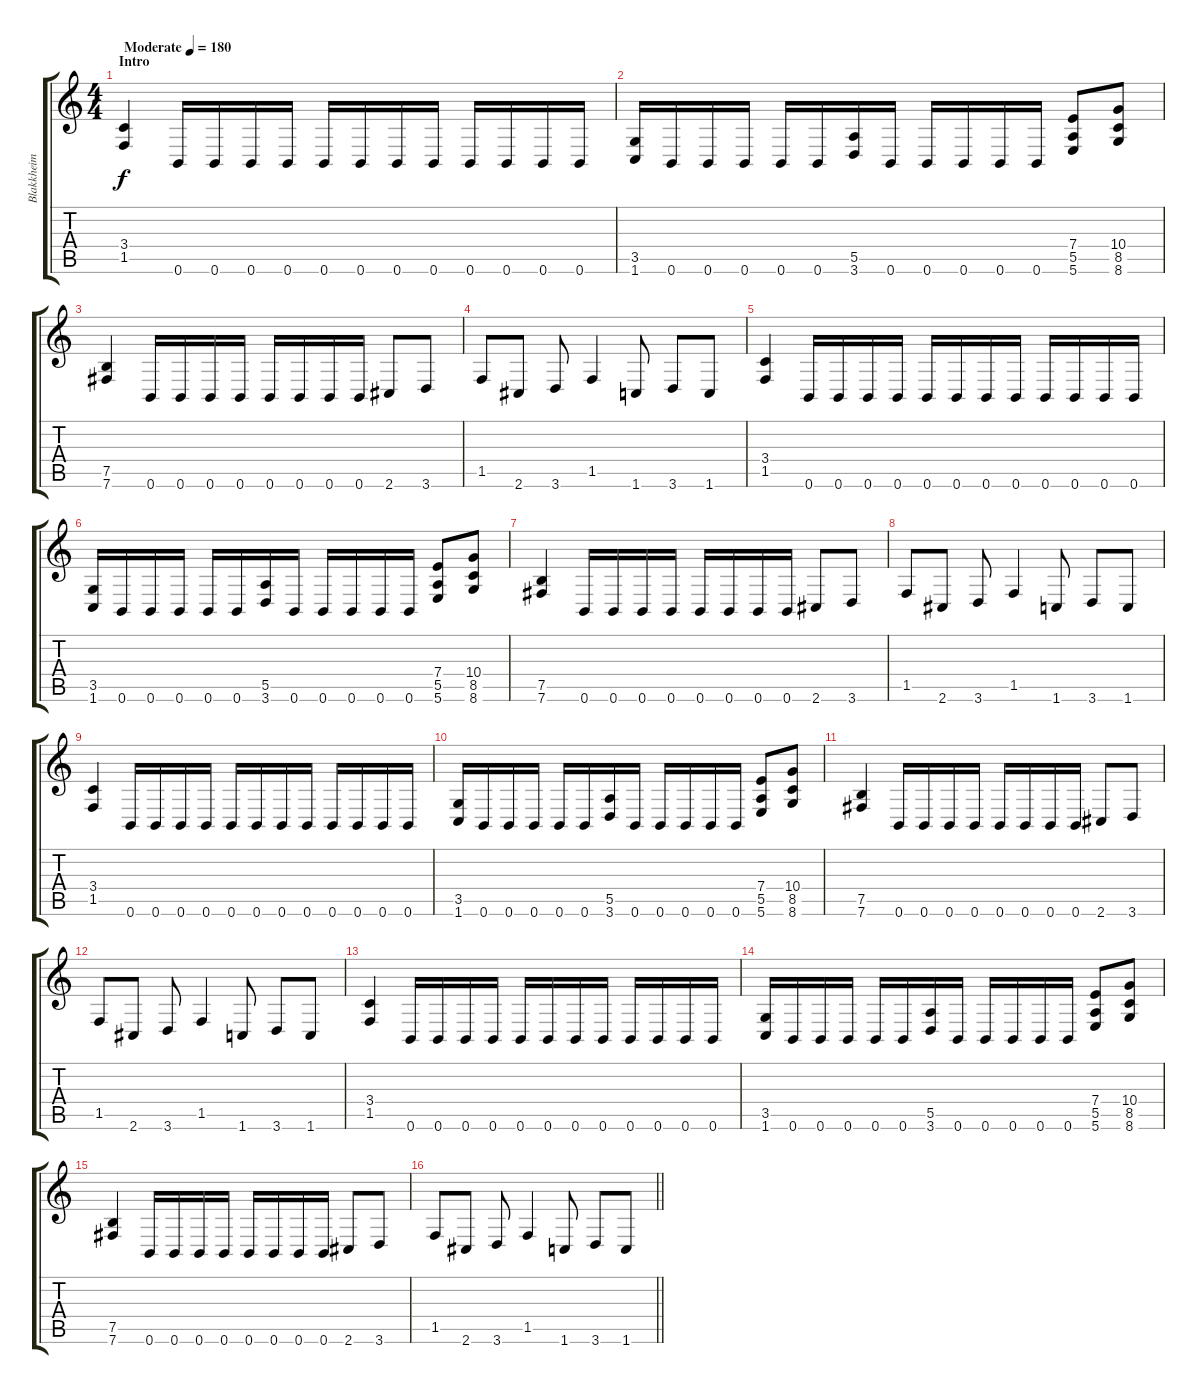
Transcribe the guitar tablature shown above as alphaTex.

\track ("Blakkheim - Guitar" "Blakkheim ") {instrument distortionguitar}
\staff {score tabs}
\tuning (B3 Gb3 D3 A2 E2 B1) {hide}
\ts (4 4)
\section ("" "Intro")
\tempo (180 "Moderate")
\clef g2
\ks c
(3.4 1.5).4{dy f instrument distortionguitar} 0.6.16 0.6.16 0.6.16 0.6.16 0.6.16 0.6.16 0.6.16 0.6.16 0.6.16 0.6.16 0.6.16 0.6.16 |
(3.5 1.6).16 0.6.16 0.6.16 0.6.16 0.6.16 0.6.16 (5.5 3.6).16 0.6.16 0.6.16 0.6.16 0.6.16 0.6.16 (7.4 5.5 5.6).8 (10.4 8.5 8.6).8 |
(7.5 7.6).4 0.6.16 0.6.16 0.6.16 0.6.16 0.6.16 0.6.16 0.6.16 0.6.16 2.6.8 3.6.8 |
1.5.8 2.6.8 3.6.8 1.5.4 1.6.8 3.6.8 1.6.8 |
(3.4 1.5).4 0.6.16 0.6.16 0.6.16 0.6.16 0.6.16 0.6.16 0.6.16 0.6.16 0.6.16 0.6.16 0.6.16 0.6.16 |
(3.5 1.6).16 0.6.16 0.6.16 0.6.16 0.6.16 0.6.16 (5.5 3.6).16 0.6.16 0.6.16 0.6.16 0.6.16 0.6.16 (7.4 5.5 5.6).8 (10.4 8.5 8.6).8 |
(7.5 7.6).4 0.6.16 0.6.16 0.6.16 0.6.16 0.6.16 0.6.16 0.6.16 0.6.16 2.6.8 3.6.8 |
1.5.8 2.6.8 3.6.8 1.5.4 1.6.8 3.6.8 1.6.8 |
(3.4 1.5).4 0.6.16 0.6.16 0.6.16 0.6.16 0.6.16 0.6.16 0.6.16 0.6.16 0.6.16 0.6.16 0.6.16 0.6.16 |
(3.5 1.6).16 0.6.16 0.6.16 0.6.16 0.6.16 0.6.16 (5.5 3.6).16 0.6.16 0.6.16 0.6.16 0.6.16 0.6.16 (7.4 5.5 5.6).8 (10.4 8.5 8.6).8 |
(7.5 7.6).4 0.6.16 0.6.16 0.6.16 0.6.16 0.6.16 0.6.16 0.6.16 0.6.16 2.6.8 3.6.8 |
1.5.8 2.6.8 3.6.8 1.5.4 1.6.8 3.6.8 1.6.8 |
(3.4 1.5).4 0.6.16 0.6.16 0.6.16 0.6.16 0.6.16 0.6.16 0.6.16 0.6.16 0.6.16 0.6.16 0.6.16 0.6.16 |
(3.5 1.6).16 0.6.16 0.6.16 0.6.16 0.6.16 0.6.16 (5.5 3.6).16 0.6.16 0.6.16 0.6.16 0.6.16 0.6.16 (7.4 5.5 5.6).8 (10.4 8.5 8.6).8 |
(7.5 7.6).4 0.6.16 0.6.16 0.6.16 0.6.16 0.6.16 0.6.16 0.6.16 0.6.16 2.6.8 3.6.8 |
\barLineRight lightlight
1.5.8 2.6.8 3.6.8 1.5.4 1.6.8 3.6.8 1.6.8
